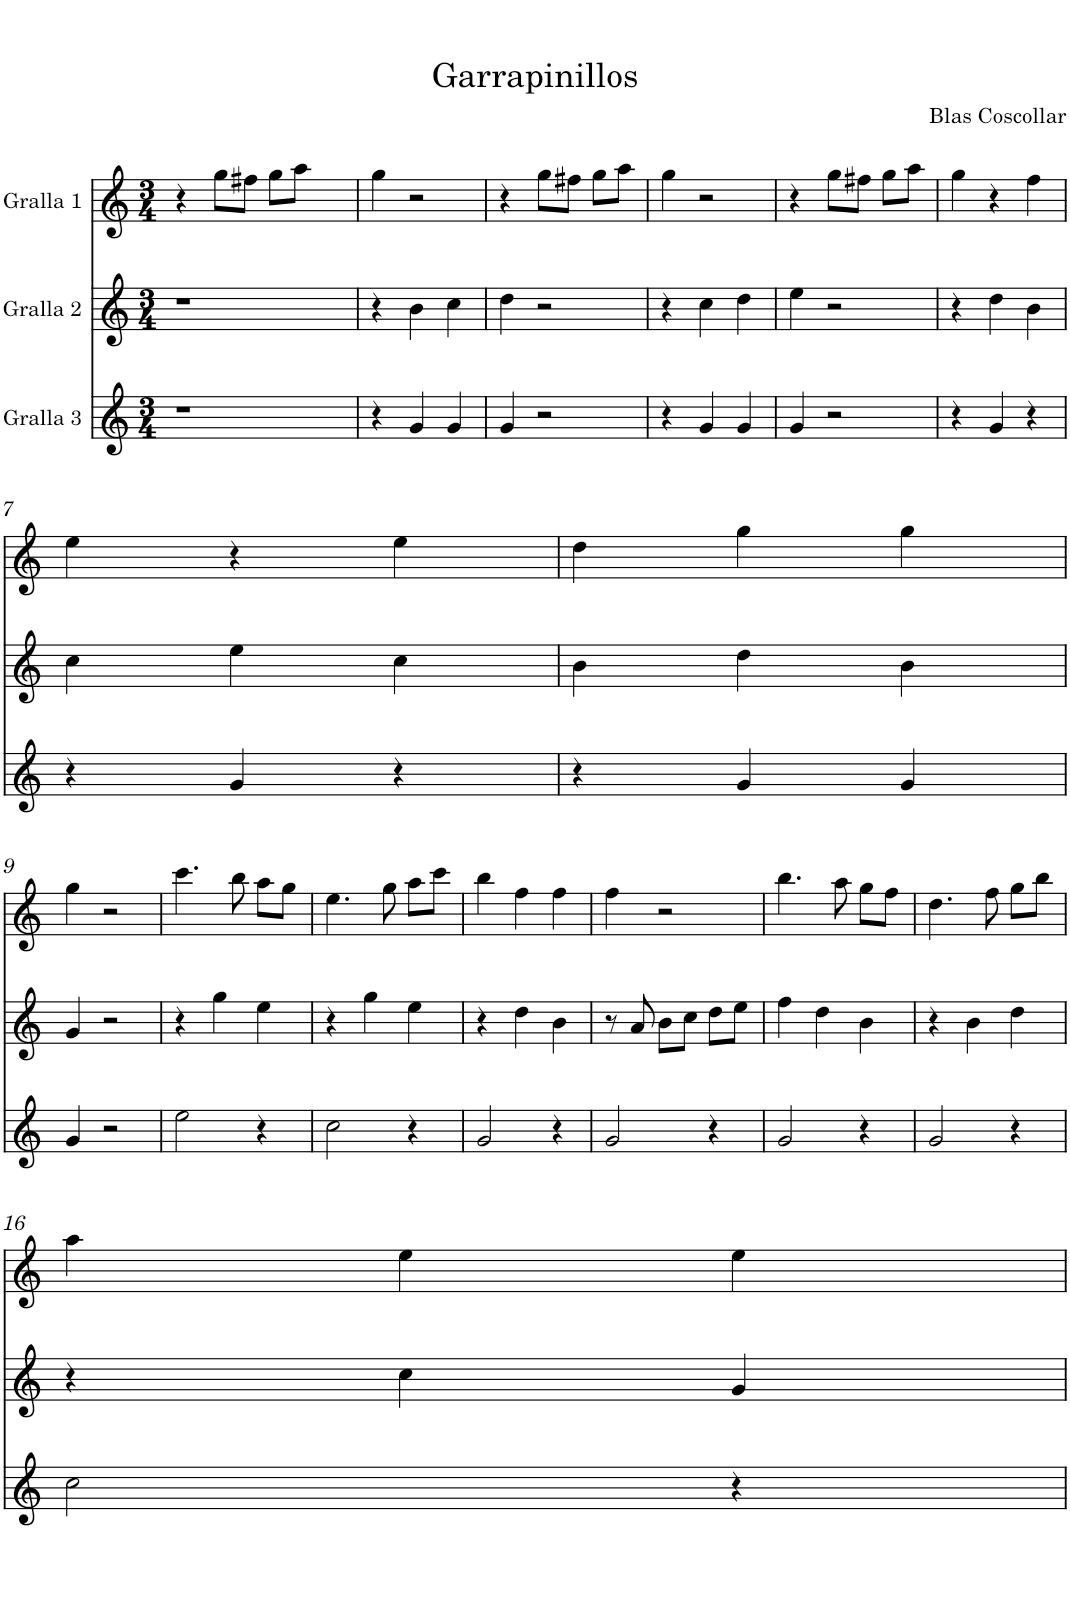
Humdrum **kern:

**kern	**kern	**kern
*part3	*part2	*part1
*staff3	*staff2	*staff1
*I"Gralla 3	*I"Gralla 2	*I"Gralla 1
*clefG2	*clefG2	*clefG2
*k[]	*k[]	*k[]
*M3/4	*M3/4	*M3/4
=1	=1	=1
2.r	2.r	4r
.	.	8gg\L
.	.	8ff#X\J
.	.	8gg\L
.	.	8aa\J
4ryy	4ryy	4ryy
=2	=2	=2
4r	4r	4gg\
4g/	4b\	2r
4g/	4cc\	.
=3	=3	=3
4g/	4dd\	4r
2r	2r	8gg\L
.	.	8ff#X\J
.	.	8gg\L
.	.	8aa\J
=4	=4	=4
4r	4r	4gg\
4g/	4cc\	2r
4g/	4dd\	.
=5	=5	=5
4g/	4ee\	4r
2r	2r	8gg\L
.	.	8ff#X\J
.	.	8gg\L
.	.	8aa\J
=6	=6	=6
4r	4r	4gg\
4g/	4dd\	4r
4r	4b\	4ff\
!!LO:LB:g=z
=7	=7	=7
4r	4cc\	4ee\
4g/	4ee\	4r
4r	4cc\	4ee\
=8	=8	=8
4r	4b\	4dd\
4g/	4dd\	4gg\
4g/	4b\	4gg\
!!LO:LB:g=z
=9	=9	=9
4g/	4g/	4gg\
2r	2r	2r
=10	=10	=10
2ee\	4r	4.ccc\
.	4gg\	.
.	.	8bb\
4r	4ee\	8aa\L
.	.	8gg\J
=11	=11	=11
2cc\	4r	4.ee\
.	4gg\	.
.	.	8gg\
4r	4ee\	8aa\L
.	.	8ccc\J
=12	=12	=12
2g/	4r	4bb\
.	4dd\	4ff\
4r	4b\	4ff\
=13	=13	=13
2g/	8r	4ff\
.	8a/	.
.	8b\L	2r
.	8cc\J	.
4r	8dd\L	.
.	8ee\J	.
=14	=14	=14
2g/	4ff\	4.bb\
.	4dd\	.
.	.	8aa\
4r	4b\	8gg\L
.	.	8ff\J
=15	=15	=15
2g/	4r	4.dd\
.	4b\	.
.	.	8ff\
4r	4dd\	8gg\L
.	.	8bb\J
!!LO:LB:g=z
=16	=16	=16
2cc\	4r	4aa\
.	4cc\	4ee\
4r	4g/	4ee\
=	=	=
*-	*-	*-
